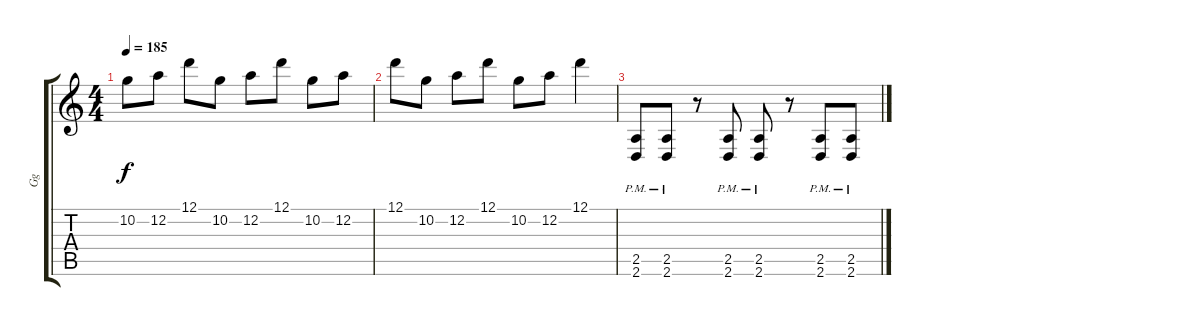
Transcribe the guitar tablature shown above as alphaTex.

\track ("Gg" "Gg") {instrument distortionguitar}
\staff {score tabs}
\tuning (D4 A3 F3 C3 G2 C2) {hide}
\ts (4 4)
\tempo 185
\clef g2
\ks c
10.2.8{dy f} 12.2.8 12.1.8 10.2.8 12.2.8 12.1.8 10.2.8 12.2.8 |
12.1.8 10.2.8 12.2.8 12.1.8 10.2.8 12.2.8 12.1.4 |
(2.5{pm} 2.6{pm}).8 (2.5{pm} 2.6{pm}).8 r.8 (2.5{pm} 2.6{pm}).8 (2.5{pm} 2.6{pm}).8 r.8 (2.5{pm} 2.6{pm}).8{txt ""} (2.5{pm} 2.6{pm}).8
